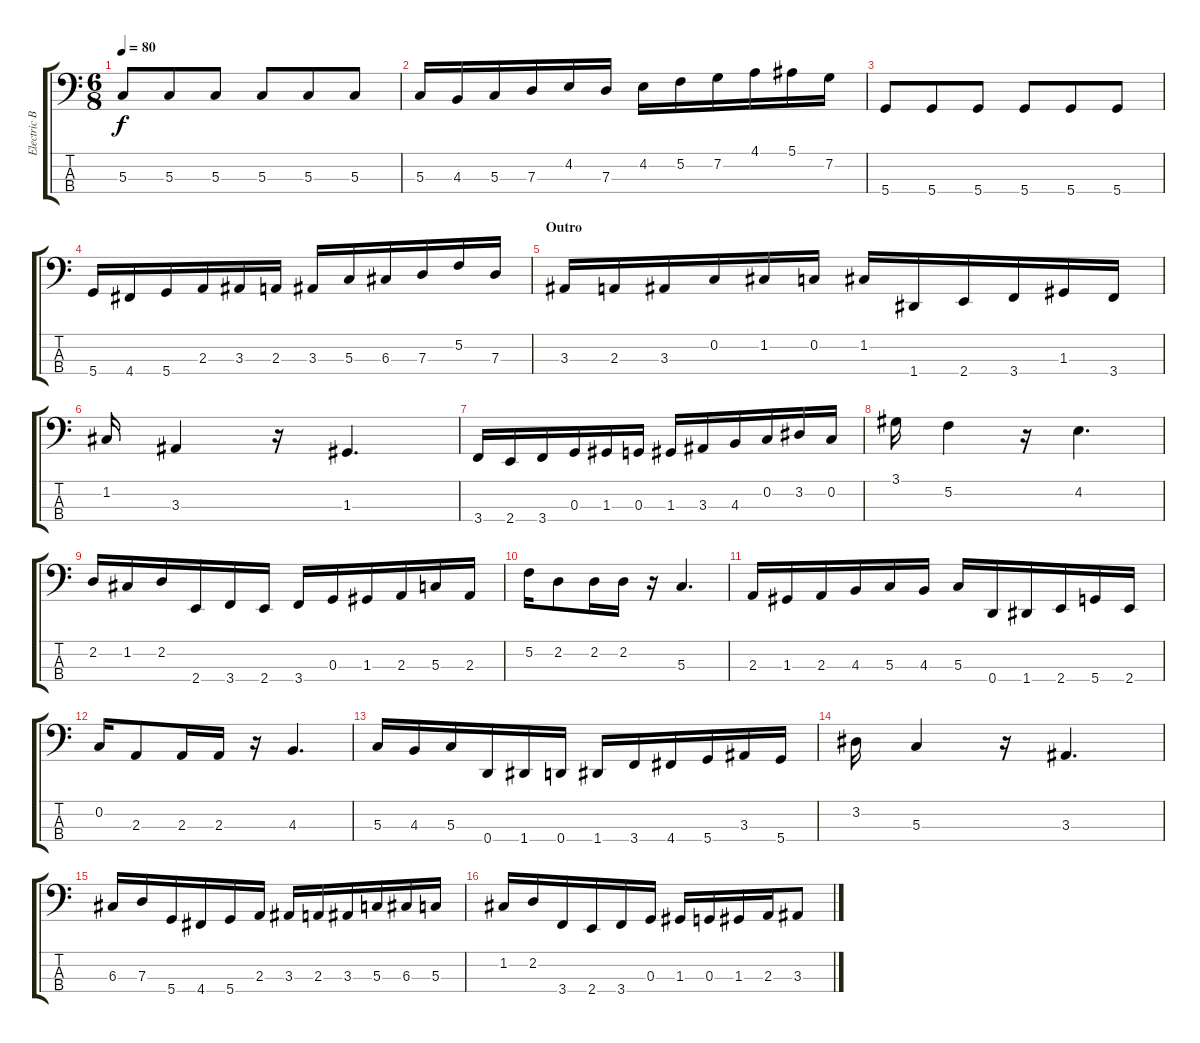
\track ("Electric Bass" "Electric B") {instrument electricbassfinger}
\staff {score tabs}
\tuning (F2 C2 G1 D1) {hide}
\ts (6 8)
\tempo 80
\clef f4
\ks c
5.3.8{dy f} 5.3.8 5.3.8 5.3.8 5.3.8 5.3.8 |
5.3.16 4.3.16 5.3.16 7.3.16 4.2.16 7.3.16 4.2.16 5.2.16 7.2.16 4.1.16 5.1.16 7.2.16 |
5.4.8 5.4.8 5.4.8 5.4.8 5.4.8 5.4.8 |
5.4.16 4.4.16 5.4.16 2.3.16 3.3.16 2.3.16 3.3.16 5.3.16 6.3.16 7.3.16 5.2.16 7.3.16 |
\section ("" "Outro")
3.3.16 2.3.16 3.3.16 0.2.16 1.2.16 0.2.16 1.2.16 1.4.16 2.4.16 3.4.16 1.3.16 3.4.16 |
1.2.16 3.3.4 r.16 1.3.4{d} |
3.4.16 2.4.16 3.4.16 0.3.16 1.3.16 0.3.16 1.3.16 3.3.16 4.3.16 0.2.16 3.2.16 0.2.16 |
3.1.16 5.2.4 r.16 4.2.4{d} |
2.2.16 1.2.16 2.2.16 2.4.16 3.4.16 2.4.16 3.4.16 0.3.16 1.3.16 2.3.16 5.3.16 2.3.16 |
5.2.16 2.2.8 2.2.16 2.2.16 r.16 5.3.4{d} |
2.3.16 1.3.16 2.3.16 4.3.16 5.3.16 4.3.16 5.3.16 0.4.16 1.4.16 2.4.16 5.4.16 2.4.16 |
0.2.16 2.3.8 2.3.16 2.3.16 r.16 4.3.4{d} |
5.3.16 4.3.16 5.3.16 0.4.16 1.4.16 0.4.16 1.4.16 3.4.16 4.4.16 5.4.16 3.3.16 5.4.16 |
3.2.16 5.3.4 r.16 3.3.4{d} |
6.3.16 7.3.16 5.4.16 4.4.16 5.4.16 2.3.16 3.3.16 2.3.16 3.3.16 5.3.16 6.3.16 5.3.16 |
1.2.16 2.2.16 3.4.16 2.4.16 3.4.16 0.3.16 1.3.16 0.3.16 1.3.16 2.3.16 3.3.8
